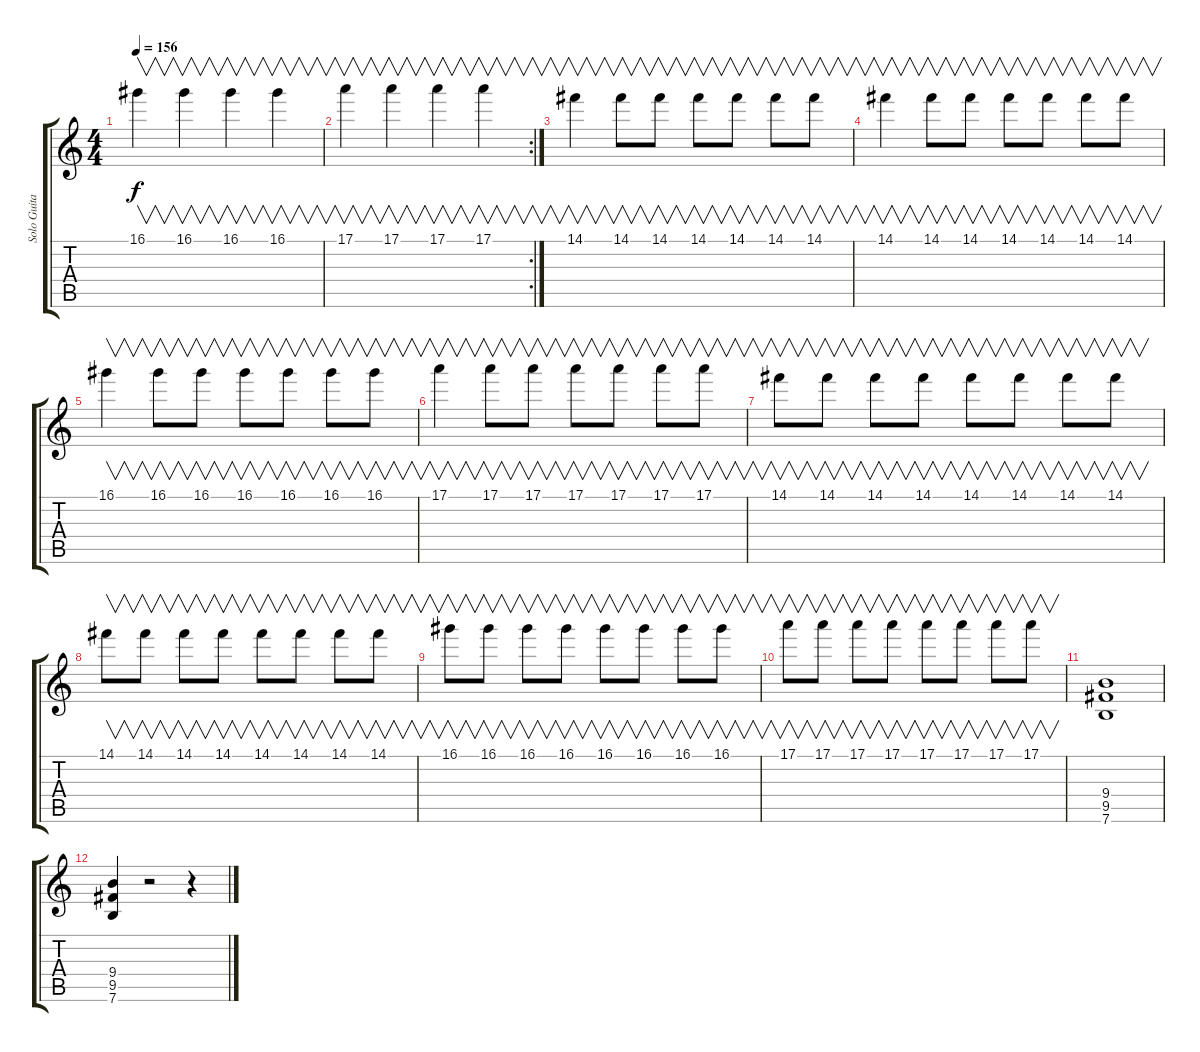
\track ("Solo Guitar" "Solo Guita") {instrument distortionguitar}
\staff {score tabs}
\tuning (E4 B3 G3 D3 A2 E2) {hide}
\ts (4 4)
\tempo 156
\clef g2
\ks c
16.1.4{v dy f} 16.1.4{v} 16.1.4{v} 16.1.4{v} |
\rc 2
17.1.4{v} 17.1.4{v} 17.1.4{v} 17.1.4{v} |
14.1.4{v} 14.1.8{v} 14.1.8{v} 14.1.8{v} 14.1.8{v} 14.1.8{v} 14.1.8{v} |
14.1.4{v} 14.1.8{v} 14.1.8{v} 14.1.8{v} 14.1.8{v} 14.1.8{v} 14.1.8{v} |
16.1.4{v} 16.1.8{v} 16.1.8{v} 16.1.8{v} 16.1.8{v} 16.1.8{v} 16.1.8{v} |
17.1.4{v} 17.1.8{v} 17.1.8{v} 17.1.8{v} 17.1.8{v} 17.1.8{v} 17.1.8{v} |
14.1.8{v} 14.1.8{v} 14.1.8{v} 14.1.8{v} 14.1.8{v} 14.1.8{v} 14.1.8{v} 14.1.8{v} |
14.1.8{v} 14.1.8{v} 14.1.8{v} 14.1.8{v} 14.1.8{v} 14.1.8{v} 14.1.8{v} 14.1.8{v} |
16.1.8{v} 16.1.8{v} 16.1.8{v} 16.1.8{v} 16.1.8{v} 16.1.8{v} 16.1.8{v} 16.1.8{v} |
17.1.8{v} 17.1.8{v} 17.1.8{v} 17.1.8{v} 17.1.8{v} 17.1.8{v} 17.1.8{v} 17.1.8{v} |
(9.4 9.5 7.6).1 |
(9.4 9.5 7.6).4 r.2 r.4
